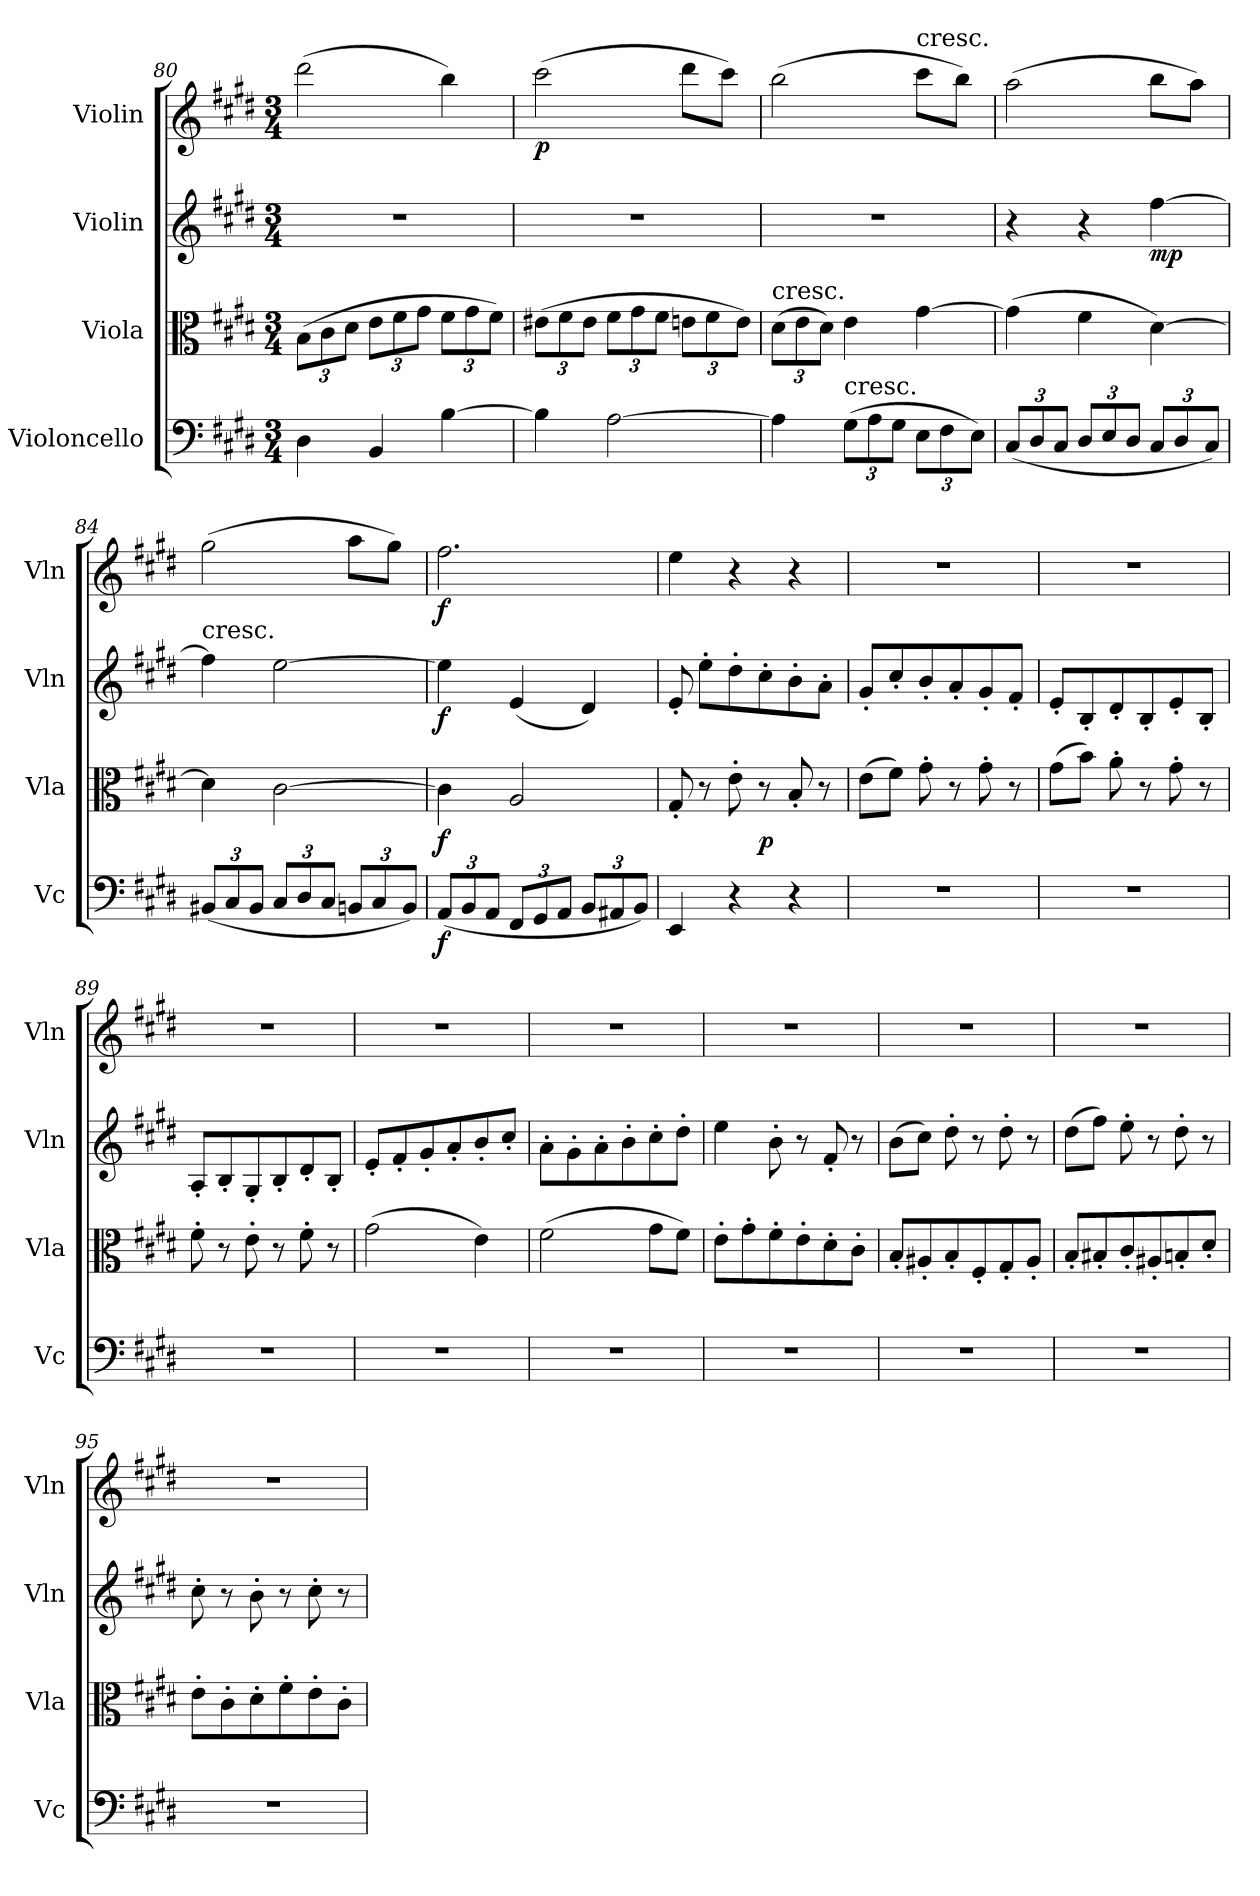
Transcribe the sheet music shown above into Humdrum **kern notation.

**kern	**dynam	**kern	**dynam	**kern	**dynam	**kern	**dynam
*part4	*part4	*part3	*part3	*part2	*part2	*part1	*part1
*staff4	*staff4	*staff3	*staff3	*staff2	*staff2	*staff1	*staff1
*I"Violoncello	*	*I"Viola	*	*I"Violin	*	*I"Violin	*
*I'Vc	*	*I'Vla	*	*I'Vln	*	*I'Vln	*
*clefF4	*	*clefC3	*	*clefG2	*	*clefG2	*
*k[f#c#g#d#]	*	*k[f#c#g#d#]	*	*k[f#c#g#d#]	*	*k[f#c#g#d#]	*
*M3/4	*	*M3/4	*	*M3/4	*	*M3/4	*
=80	=80	=80	=80	=80	=80	=80	=80
4D#\	.	(12B\L	.	2.r	.	(2ddd#\	.
.	.	12c#\	.	.	.	.	.
.	.	12d#\J	.	.	.	.	.
4BB/	.	12e\L	.	.	.	.	.
.	.	12f#\	.	.	.	.	.
.	.	12g#\J	.	.	.	.	.
[4B\	.	12f#\L	.	.	.	4bb\)	.
.	.	12g#\	.	.	.	.	.
.	.	12f#\J)	.	.	.	.	.
=81	=81	=81	=81	=81	=81	=81	=81
4B\]	.	(12e#X\L	.	2.r	.	(2ccc#\	p
.	.	12f#\	.	.	.	.	.
.	.	12e#\J	.	.	.	.	.
[2A\	.	12f#\L	.	.	.	.	.
.	.	12g#\	.	.	.	.	.
.	.	12f#\J	.	.	.	.	.
.	.	12en\L	.	.	.	8ddd#\L	.
.	.	12f#\	.	.	.	.	.
.	.	.	.	.	.	8ccc#\J)	.
.	.	12e\J)	.	.	.	.	.
=82	=82	=82	=82	=82	=82	=82	=82
!	!	!LO:TX:t=cresc.	!	!	!	!	!
4A\]	.	(12d#\L	.	2.r	.	(2bb\	.
.	.	12e\	.	.	.	.	.
.	.	12d#\J)	.	.	.	.	.
!LO:TX:t=cresc.	!	!	!	!	!	!	!
(12G#\L	.	4e\	.	.	.	.	.
12A\	.	.	.	.	.	.	.
12G#\J	.	.	.	.	.	.	.
!	!	!	!	!	!	!LO:TX:t=cresc.	!
12E\L	.	[4g#\	.	.	.	8ccc#\L	.
12F#\	.	.	.	.	.	.	.
.	.	.	.	.	.	8bb\J)	.
12E\J)	.	.	.	.	.	.	.
=83	=83	=83	=83	=83	=83	=83	=83
(12C#/L	.	(4g#\]	.	4r	.	(2aa\	.
12D#/	.	.	.	.	.	.	.
12C#/J	.	.	.	.	.	.	.
12D#/L	.	4f#\	.	4r	.	.	.
12E/	.	.	.	.	.	.	.
12D#/J	.	.	.	.	.	.	.
12C#/L	.	[4d#\)	.	[4ff#\	mp	8bb\L	.
12D#/	.	.	.	.	.	.	.
.	.	.	.	.	.	8aa\J)	.
12C#/J)	.	.	.	.	.	.	.
=84	=84	=84	=84	=84	=84	=84	=84
!	!	!	!	!LO:TX:t=cresc.	!	!	!
(12BB#X/L	.	4d#\]	.	4ff#\]	.	(2gg#\	.
12C#/	.	.	.	.	.	.	.
12BB#/J	.	.	.	.	.	.	.
12C#/L	.	[2c#\	.	[2ee\	.	.	.
12D#/	.	.	.	.	.	.	.
12C#/J	.	.	.	.	.	.	.
12BBn/L	.	.	.	.	.	8aa\L	.
12C#/	.	.	.	.	.	.	.
.	.	.	.	.	.	8gg#\J)	.
12BB/J)	.	.	.	.	.	.	.
=85	=85	=85	=85	=85	=85	=85	=85
(12AA/L	f	4c#\]	f	4ee\]	f	2.ff#\	f
12BB/	.	.	.	.	.	.	.
12AA/J	.	.	.	.	.	.	.
12FF#/L	.	2A/	.	(4e/	.	.	.
12GG#/	.	.	.	.	.	.	.
12AA/J	.	.	.	.	.	.	.
12BB/L	.	.	.	4d#/)	.	.	.
12AA#X/	.	.	.	.	.	.	.
12BB/J)	.	.	.	.	.	.	.
=86	=86	=86	=86	=86	=86	=86	=86
4EE/	.	8G#'/	.	8e'/	.	4ee\	.
.	.	8r	.	8ee'\L	.	.	.
4r	.	8e'\	.	8dd#'\	.	4r	.
.	.	8r	p	8cc#'\	.	.	.
4r	.	8B'/	.	8b'\	.	4r	.
.	.	8r	.	8a'\J	.	.	.
=87	=87	=87	=87	=87	=87	=87	=87
2.r	.	(8e\L	.	8g#'/L	.	2.r	.
.	.	8f#\J)	.	8cc#'/	.	.	.
.	.	8g#'\	.	8b'/	.	.	.
.	.	8r	.	8a'/	.	.	.
.	.	8g#'\	.	8g#'/	.	.	.
.	.	8r	.	8f#'/J	.	.	.
=88	=88	=88	=88	=88	=88	=88	=88
2.r	.	(8g#\L	.	8e'/L	.	2.r	.
.	.	8b\J)	.	8B'/	.	.	.
.	.	8a'\	.	8d#'/	.	.	.
.	.	8r	.	8B'/	.	.	.
.	.	8g#'\	.	8e'/	.	.	.
.	.	8r	.	8B'/J	.	.	.
=89	=89	=89	=89	=89	=89	=89	=89
2.r	.	8f#'\	.	8A'/L	.	2.r	.
.	.	8r	.	8B'/	.	.	.
.	.	8e'\	.	8G#'/	.	.	.
.	.	8r	.	8B'/	.	.	.
.	.	8f#'\	.	8d#'/	.	.	.
.	.	8r	.	8B'/J	.	.	.
=90	=90	=90	=90	=90	=90	=90	=90
2.r	.	(2g#\	.	8e'/L	.	2.r	.
.	.	.	.	8f#'/	.	.	.
.	.	.	.	8g#'/	.	.	.
.	.	.	.	8a'/	.	.	.
.	.	4e\)	.	8b'/	.	.	.
.	.	.	.	8cc#'/J	.	.	.
=91	=91	=91	=91	=91	=91	=91	=91
2.r	.	(2f#\	.	8a'\L	.	2.r	.
.	.	.	.	8g#'\	.	.	.
.	.	.	.	8a'\	.	.	.
.	.	.	.	8b'\	.	.	.
.	.	8g#\L	.	8cc#'\	.	.	.
.	.	8f#\J)	.	8dd#'\J	.	.	.
=92	=92	=92	=92	=92	=92	=92	=92
2.r	.	8e'\L	.	4ee\	.	2.r	.
.	.	8g#'\	.	.	.	.	.
.	.	8f#'\	.	8b'\	.	.	.
.	.	8e'\	.	8r	.	.	.
.	.	8d#'\	.	8f#'/	.	.	.
.	.	8c#'\J	.	8r	.	.	.
=93	=93	=93	=93	=93	=93	=93	=93
2.r	.	8B'/L	.	(8b\L	.	2.r	.
.	.	8A#X'/	.	8cc#\J)	.	.	.
.	.	8B'/	.	8dd#'\	.	.	.
.	.	8F#'/	.	8r	.	.	.
.	.	8G#'/	.	8dd#'\	.	.	.
.	.	8A#'/J	.	8r	.	.	.
=94	=94	=94	=94	=94	=94	=94	=94
2.r	.	8B'/L	.	(8dd#\L	.	2.r	.
.	.	8B#X'/	.	8ff#\J)	.	.	.
.	.	8c#'/	.	8ee'\	.	.	.
.	.	8A#X'/	.	8r	.	.	.
.	.	8Bn'/	.	8dd#'\	.	.	.
.	.	8d#'/J	.	8r	.	.	.
=95	=95	=95	=95	=95	=95	=95	=95
2.r	.	8e'\L	.	8cc#'\	.	2.r	.
.	.	8c#'\	.	8r	.	.	.
.	.	8d#'\	.	8b'\	.	.	.
.	.	8f#'\	.	8r	.	.	.
.	.	8e'\	.	8cc#'\	.	.	.
.	.	8c#'\J	.	8r	.	.	.
=	=	=	=	=	=	=	=
*-	*-	*-	*-	*-	*-	*-	*-
